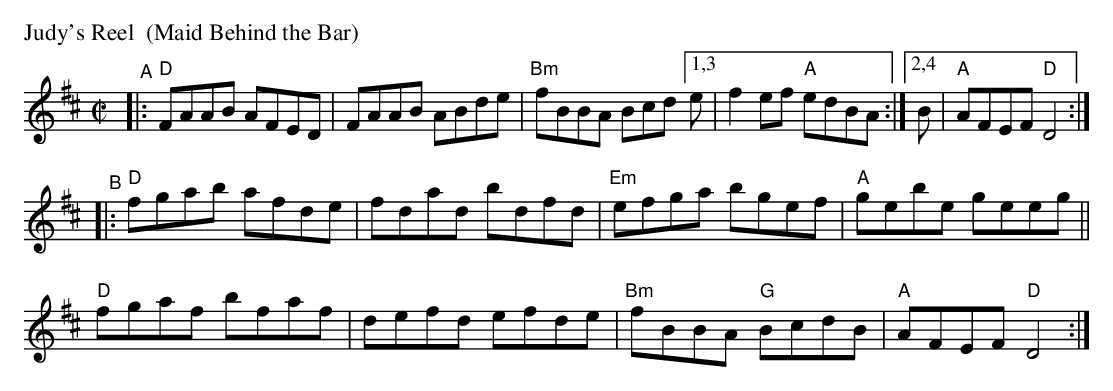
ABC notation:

X:1
P: Judy's Reel  (Maid Behind the Bar)
M: C|
L: 1/8
K: D
"^A"|:\
"D"FAAB AFED | FAAB ABde | "Bm"fBBA Bcd [1,3 e | f2ef "A"edBA \
                                      :|[2,4 B | "A"AFEF "D"D4 :|
"^B"|:\
"D"fgab afde | fdad bdfd | "Em"efga bgef | "A"gebe geeg ||
"D"fgaf bfaf | defd efde | "Bm"fBBA "G"BcdB | "A"AFEF "D"D4 :|
